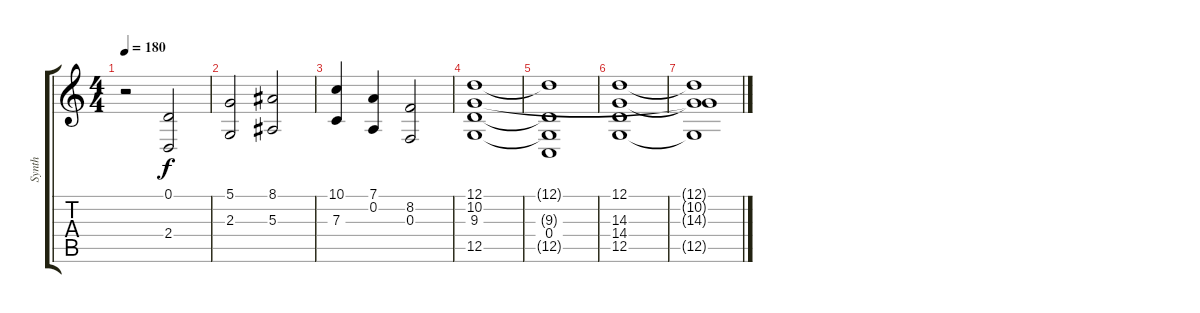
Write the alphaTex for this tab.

\track ("Synth" "Synth") {instrument stringensemble1}
\staff {score tabs}
\tuning (D4 A3 F3 C3 G2 D2) {hide}
\ts (4 4)
\tempo 180
\clef g2
\ks c
r.2{dy f} (0.1 2.4).2 |
(5.1 2.3).2 (8.1 5.3).2 |
(10.1 7.3).4 (7.1 0.2).4 (8.2 0.3).2 |
(12.1 10.2 9.3 12.5).1 |
(12.1{t} 9.3{t} 0.4 12.5{t}).1 |
(12.1 14.3 14.4 12.5).1 |
(12.1{t} 10.2{t} 14.3{t} 12.5{t}).1
